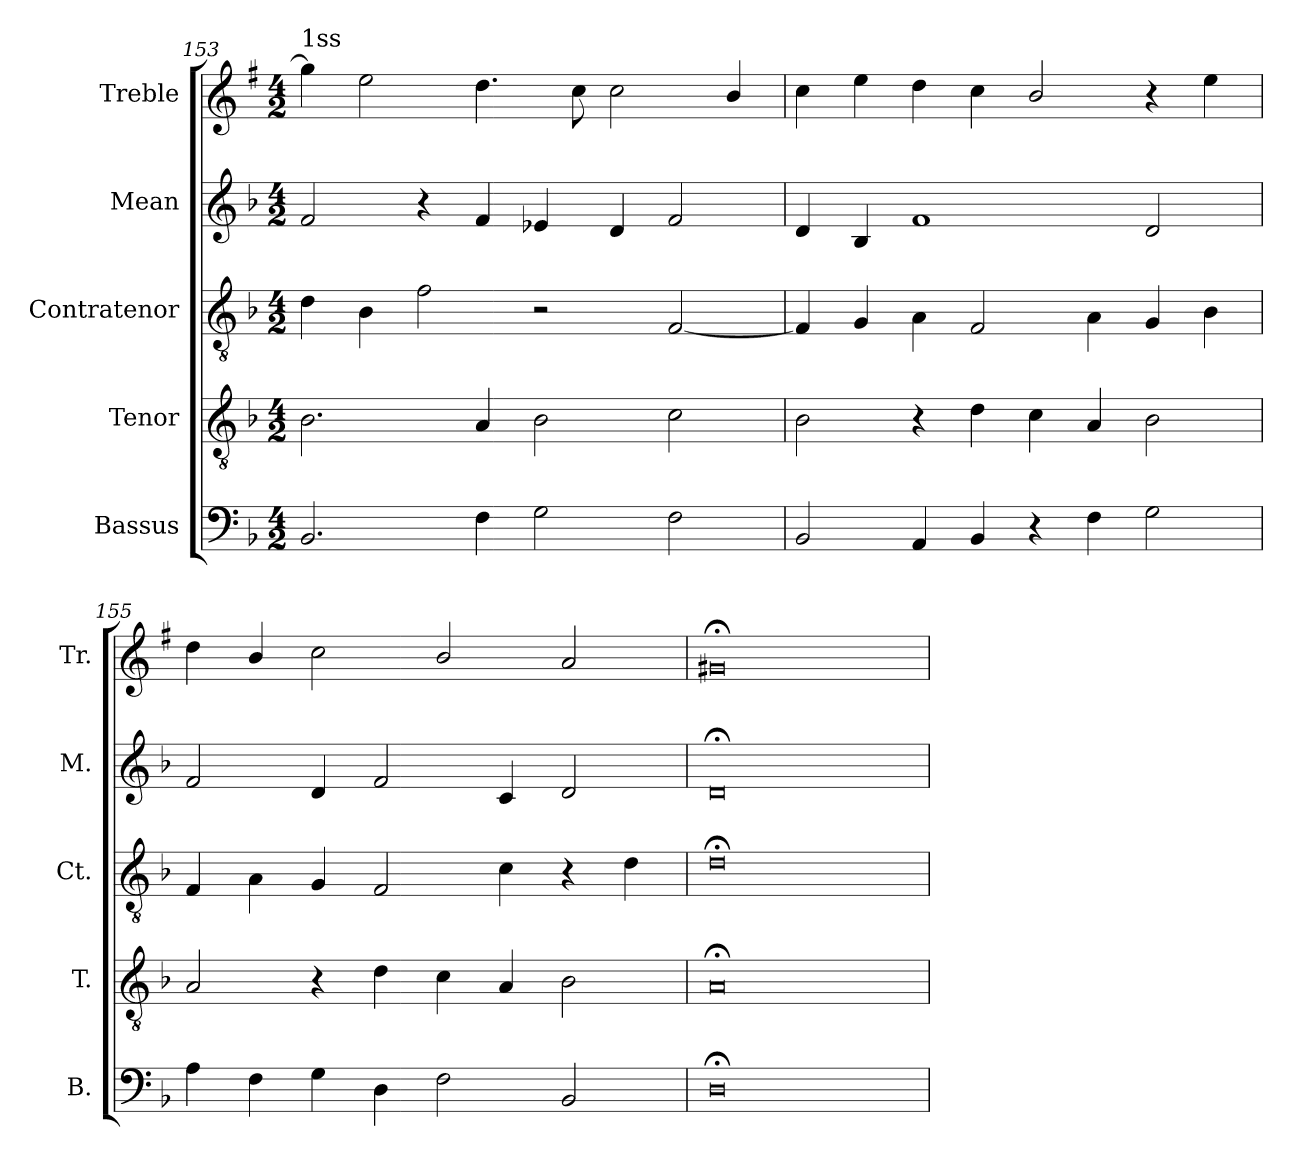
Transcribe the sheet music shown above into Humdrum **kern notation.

**kern	**kern	**kern	**kern	**kern
*part5	*part4	*part3	*part2	*part1
*staff5	*staff4	*staff3	*staff2	*staff1
*I"Bassus	*I"Tenor	*I"Contratenor	*I"Mean	*I"Treble
*I'B.	*I'T.	*I'Ct.	*I'M.	*I'Tr.
!!LO:LB:g=z
*clefF4	*clefGv2	*clefGv2	*clefG2	*clefG2
*ITrd7c12	*	*	*	*ITrd1c2
*k[b-]	*k[b-]	*k[b-]	*k[b-]	*k[b-]
*F:	*F:	*F:	*F:	*F:
*M4/2	*M4/2	*M4/2	*M4/2	*M4/2
=153	=153	=153	=153	=153
!	!	!	!	!LO:TX:a:t=1ss
2.BBB-/	2.B-\	4d\	2f/	4ff\]
.	.	4B-\	.	2dd\
.	.	2f\	4r	.
4FF\	4A/	.	4f/	4.cc\
2GG\	2B-\	2r	4e-/	.
.	.	.	.	8b-\
.	.	.	4d/	2b-\
2FF\	2c\	[<2F/	2f/	.
.	.	.	.	4a/
=154	=154	=154	=154	=154
2BBB-/	2B-\	4F/]	4d/	4b-\
.	.	4G/	4B-/	4dd\
4AAA/	4r	4A\	1f	4cc\
4BBB-/	4d\	2F/	.	4b-\
4r	4c\	.	.	2a/
4FF\	4A/	4A\	.	.
2GG\	2B-\	4G/	2d/	4r
.	.	4B-\	.	4dd\
=155	=155	=155	=155	=155
4AA\	2A/	4F/	2f/	4cc\
4FF\	.	4A\	.	4a/
4GG\	4r	4G/	4d/	2b-\
4DD\	4d\	2F/	2f/	.
2FF\	4c\	.	.	2a/
.	4A/	4c\	4c/	.
2BBB-/	2B-\	4r	2d/	2g/
.	.	4d\	.	.
=156	=156	=156	=156	=156
0DD;<	0A;	0d;<	0d;	0f#X;
=	=	=	=	=
*-	*-	*-	*-	*-
